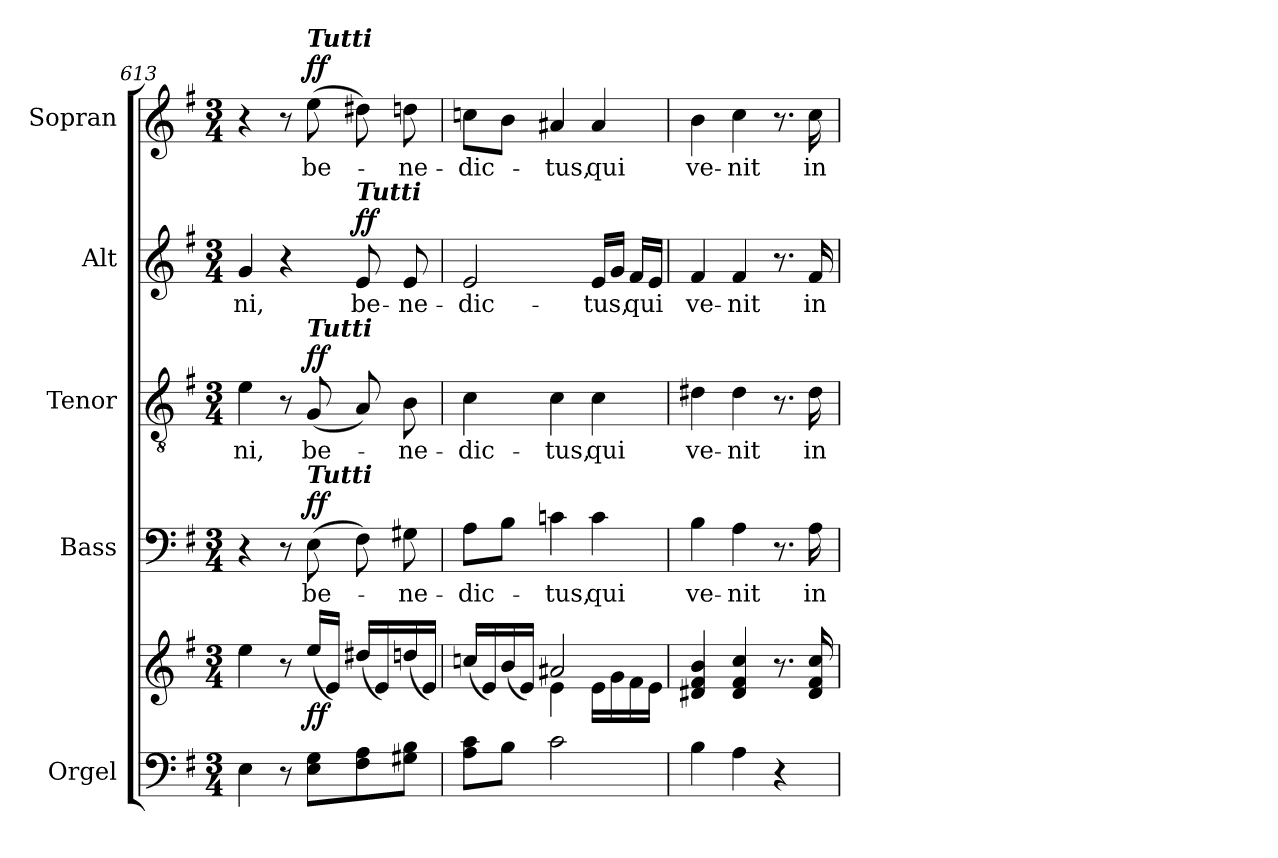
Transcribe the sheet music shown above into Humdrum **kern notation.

**kern	**kern	**dynam	**kern	**text	**dynam	**kern	**text	**dynam	**kern	**text	**dynam	**kern	**text	**dynam
*part5	*part5	*part5	*part4	*part4	*part4	*part3	*part3	*part3	*part2	*part2	*part2	*part1	*part1	*part1
*staff6	*staff5	*staff5/6	*staff4	*staff4	*staff4	*staff3	*staff3	*staff3	*staff2	*staff2	*staff2	*staff1	*staff1	*staff1
*I"Orgel	*	*	*I"Bass	*	*	*I"Tenor	*	*	*I"Alt	*	*	*I"Sopran	*	*
*I'Org.	*	*	*I'B.	*	*	*I'T.	*	*	*I'A.	*	*	*I'S.	*	*
*clefF4	*clefG2	*	*clefF4	*	*	*clefGv2	*	*	*clefG2	*	*	*clefG2	*	*
*k[f#]	*k[f#]	*	*k[f#]	*	*	*k[f#]	*	*	*k[f#]	*	*	*k[f#]	*	*
*G:	*G:	*	*G:	*	*	*G:	*	*	*G:	*	*	*G:	*	*
*M3/4	*M3/4	*	*M3/4	*	*	*M3/4	*	*	*M3/4	*	*	*M3/4	*	*
=613	=613	=613	=613	=613	=613	=613	=613	=613	=613	=613	=613	=613	=613	=613
!	!	!	!	!	!	!	!LO:LY:b	!	!	!LO:LY:b	!	!	!	!
4E\	4ee\	.	4r	.	.	4e\	-ni,	.	4g/	-ni,	.	4r	.	.
8r	8r	.	8r	.	.	8r	.	.	4r	.	.	8r	.	.
!	!	!	!	!	!	!	!	!	!	!	!	!LO:TX:a:Bi:t=Tutti	!	!
!	!	!	!	!	!	!LO:TX:a:Bi:t=Tutti	!	!	!	!	!	!	!	!
!	!	!	!LO:TX:a:Bi:t=Tutti	!	!	!	!	!	!	!	!	!	!	!
!	!	!LO:DY:b	!	!LO:LY:b	!LO:DY:a	!	!LO:LY:b	!LO:DY:a	!	!	!	!	!LO:LY:b	!LO:DY:a
8E\ 8G\L	(<16ee/LL	ff	(>8E\	be-	ff	(<8G/	be-	ff	.	.	.	(>8ee\	be-	ff
.	16e/JJ)	.	.	.	.	.	.	.	.	.	.	.	.	.
!	!	!	!	!	!	!	!	!	!LO:TX:a:Bi:t=Tutti	!	!	!	!	!
!	!	!	!	!	!	!	!	!	!	!LO:LY:b	!LO:DY:a	!	!	!
8F#\ 8A\	(<16dd#X/LL	.	8F#\)	.	.	8A/)	.	.	8e/	be-	ff	8dd#X\)	.	.
.	16e/)	.	.	.	.	.	.	.	.	.	.	.	.	.
!	!	!	!	!LO:LY:b	!	!	!LO:LY:b	!	!	!LO:LY:b	!	!	!LO:LY:b	!
8G#X\ 8B\J	(<16ddn/	.	8G#X\	-ne-	.	8B\	-ne-	.	8e/	-ne-	.	8ddn\	-ne-	.
.	16e/JJ)	.	.	.	.	.	.	.	.	.	.	.	.	.
=614	=614	=614	=614	=614	=614	=614	=614	=614	=614	=614	=614	=614	=614	=614
*	*^	*	*	*	*	*	*	*	*	*	*	*	*	*
!	!	!	!	!	!LO:LY:b	!	!	!LO:LY:b	!	!	!LO:LY:b	!	!	!LO:LY:b	!
8A\ 8c\L	(>16ccn/LL	4ryy	.	8A\L	-dic-	.	4c\	-dic-	.	2e/	-dic-	.	8ccn\L	-dic-	.
.	16e/)	.	.	.	.	.	.	.	.	.	.	.	.	.	.
8B\J	(>16b/	.	.	8B\J	.	.	.	.	.	.	.	.	8b\J	.	.
.	16e/JJ)	.	.	.	.	.	.	.	.	.	.	.	.	.	.
!	!	!	!	!	!LO:LY:b	!	!	!LO:LY:b	!	!	!	!	!	!LO:LY:b	!
2c\	2a#X/	4e\	.	4cn\	-tus,	.	4c\	-tus,	.	.	.	.	4a#X/	-tus,	.
!	!	!	!	!	!LO:LY:b	!	!	!LO:LY:b	!	!	!LO:LY:b	!	!	!LO:LY:b	!
.	.	16e\LL	.	4c\	qui	.	4c\	qui	.	16e/LL	-tus,	.	4a#/	qui	.
.	.	16g\	.	.	.	.	.	.	.	16g/JJ	.	.	.	.	.
!	!	!	!	!	!	!	!	!	!	!	!LO:LY:b	!	!	!	!
.	.	16f#\	.	.	.	.	.	.	.	16f#/LL	qui	.	.	.	.
.	.	16e\JJ	.	.	.	.	.	.	.	16e/JJ	.	.	.	.	.
=615	=615	=615	=615	=615	=615	=615	=615	=615	=615	=615	=615	=615	=615	=615	=615
!	!	!	!	!	!LO:LY:b	!	!	!LO:LY:b	!	!	!LO:LY:b	!	!	!LO:LY:b	!
*	*v	*v	*	*	*	*	*	*	*	*	*	*	*	*	*
4B\	4d#X/ 4f#/ 4b/	.	4B\	ve-	.	4d#X\	ve-	.	4f#/	ve-	.	4b\	ve-	.
!	!	!	!	!LO:LY:b	!	!	!LO:LY:b	!	!	!LO:LY:b	!	!	!LO:LY:b	!
4A\	4d#/ 4f#/ 4cc/	.	4A\	-nit	.	4d#\	-nit	.	4f#/	-nit	.	4cc\	-nit	.
4r	8.r	.	8.r	.	.	8.r	.	.	8.r	.	.	8.r	.	.
!	!	!	!	!LO:LY:b	!	!	!LO:LY:b	!	!	!LO:LY:b	!	!	!LO:LY:b	!
.	16d#/ 16f#/ 16cc/	.	16A\	in	.	16d#\	in	.	16f#/	in	.	16cc\	in	.
=	=	=	=	=	=	=	=	=	=	=	=	=	=	=
*-	*-	*-	*-	*-	*-	*-	*-	*-	*-	*-	*-	*-	*-	*-
